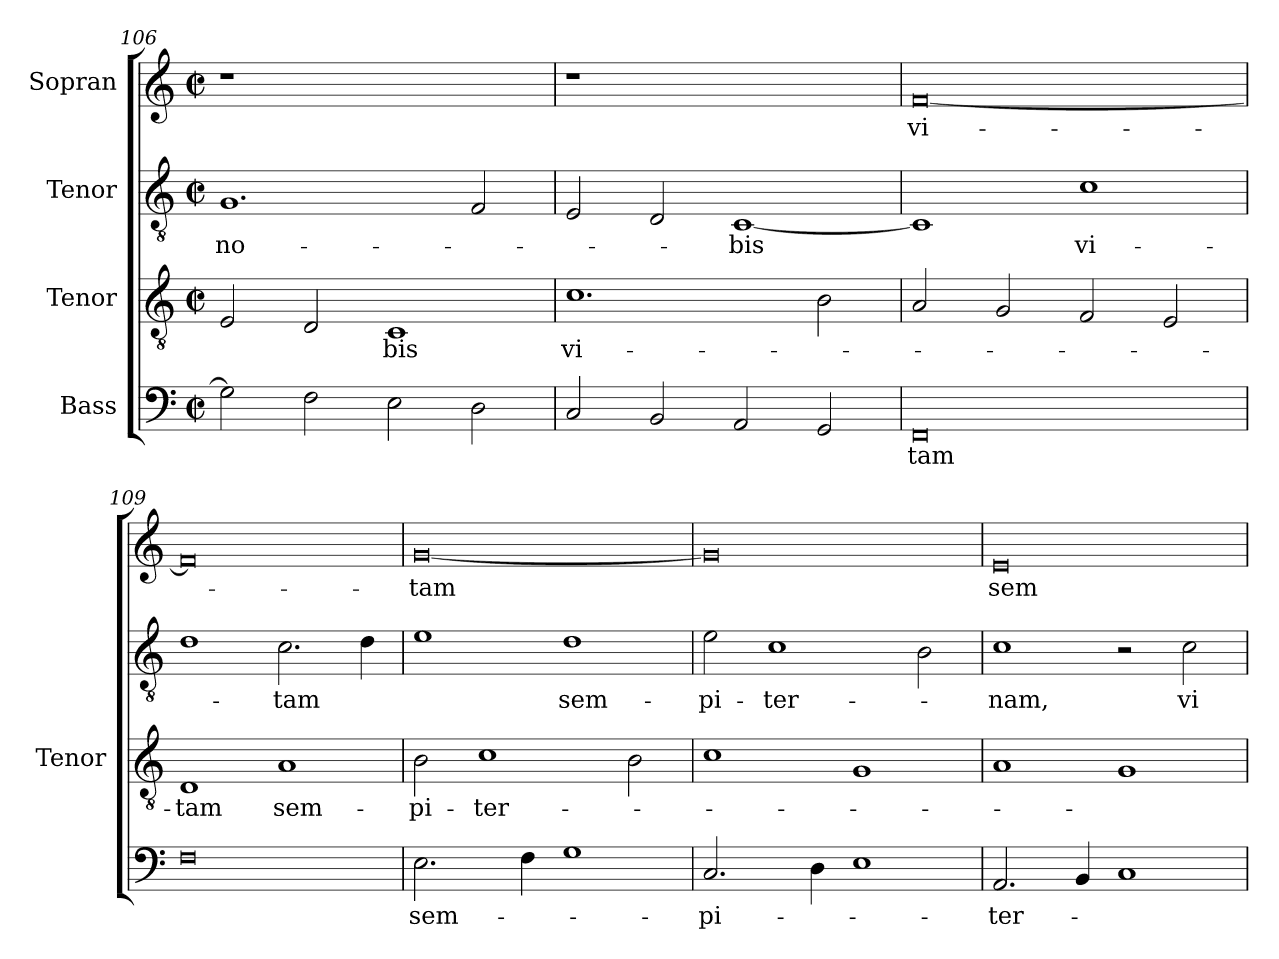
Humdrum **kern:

**kern	**text	**kern	**text	**kern	**text	**kern	**text
*part4	*part4	*part3	*part3	*part2	*part2	*part1	*part1
*staff4	*staff4	*staff3	*staff3	*staff2	*staff2	*staff1	*staff1
*I"Bass	*	*I"Tenor	*	*I"Tenor	*	*I"Sopran	*
*	*	*I'Tenor	*	*	*	*	*
!!LO:LB:g=z
*clefF4	*	*clefGv2	*	*clefGv2	*	*clefG2	*
*	*	*ITrd7c12	*	*ITrd7c12	*	*	*
*k[]	*	*k[]	*	*k[]	*	*k[]	*
*M2/2	*	*M2/2	*	*M2/2	*	*M2/2	*
*met(c|)	*	*met(c|)	*	*met(c|)	*	*met(c|)	*
=106	=106	=106	=106	=106	=106	=106	=106
!	!	!	!	!	!LO:LY:b:color=#000000	!LO:N:vis=1	!
2Gi\]	.	2EEi/	.	1.GGi	no-	1r	.
2Fi\	.	2DDi/	.	.	.	.	.
!	!	!	!LO:LY:b:color=#000000	!	!	!	!
2Ei\	.	1CCi	-bis	.	.	1ryy	.
2Di\	.	.	.	2FFi/	.	.	.
=107	=107	=107	=107	=107	=107	=107	=107
!	!	!	!LO:LY:b:color=#000000	!	!	!LO:N:vis=1	!
2Ci/	.	1.Ci	vi-	2EEi/	.	1r	.
2BBi/	.	.	.	2DDi/	.	.	.
!	!	!	!	!	!LO:LY:b:color=#000000	!	!
2AAi/	.	.	.	[<1CCi	-bis	1ryy	.
2GGi/	.	2BBi\	.	.	.	.	.
=108	=108	=108	=108	=108	=108	=108	=108
!	!LO:LY:b:color=#000000	!	!	!	!	!	!
!	!	!	!	!	!	!	!LO:LY:b:color=#000000
0FFi	-tam	2AAi/	.	1CCi]	.	[<0fi	vi-
.	.	2GGi/	.	.	.	.	.
!	!	!	!	!	!LO:LY:b:color=#000000	!	!
.	.	2FFi/	.	1Ci	vi-	.	.
.	.	2EEi/	.	.	.	.	.
=109	=109	=109	=109	=109	=109	=109	=109
!	!	!	!LO:LY:b:color=#000000	!	!	!	!
0Fi	.	1DDi	-tam	1Di	.	0fi]	.
!	!	!	!LO:LY:b:color=#000000	!	!	!	!
!	!	!	!	!	!LO:LY:b:color=#000000	!	!
.	.	1AAi	sem-	2.Ci\	-tam	.	.
.	.	.	.	4Di\	.	.	.
=110	=110	=110	=110	=110	=110	=110	=110
!	!LO:LY:b:color=#000000	!	!	!	!	!	!
!	!	!	!LO:LY:b:color=#000000	!	!	!	!
!	!	!	!	!	!	!	!LO:LY:b:color=#000000
2.Ei\	sem-	2BBi\	-pi-	1Ei	.	[<0gi	-tam
!	!	!	!LO:LY:b:color=#000000	!	!	!	!
.	.	1Ci	-ter-	.	.	.	.
4Fi\	.	.	.	.	.	.	.
!	!	!	!	!	!LO:LY:b:color=#000000	!	!
1Gi	.	.	.	1Di	sem-	.	.
.	.	2BBi\	.	.	.	.	.
=111	=111	=111	=111	=111	=111	=111	=111
!	!LO:LY:b:color=#000000	!	!	!	!	!	!
!	!	!	!	!	!LO:LY:b:color=#000000	!	!
2.Ci/	-pi-	1Ci	.	2Ei\	-pi-	0gi]	.
!	!	!	!	!	!LO:LY:b:color=#000000	!	!
.	.	.	.	1Ci	-ter-	.	.
4Di\	.	.	.	.	.	.	.
1Ei	.	1GGi	.	.	.	.	.
.	.	.	.	2BBi\	.	.	.
=112	=112	=112	=112	=112	=112	=112	=112
!	!LO:LY:b:color=#000000	!	!	!	!	!	!
!	!	!	!	!	!LO:LY:b:color=#000000	!	!
!	!	!	!	!	!	!	!LO:LY:b:color=#000000
2.AAi/	-ter-	1AAi	.	1Ci	-nam,	0ei	sem-
4BBi/	.	.	.	.	.	.	.
1Ci	.	1GGi	.	2r	.	.	.
!	!	!	!	!	!LO:LY:b:color=#000000	!	!
.	.	.	.	2Ci\	vi-	.	.
=	=	=	=	=	=	=	=
*-	*-	*-	*-	*-	*-	*-	*-
